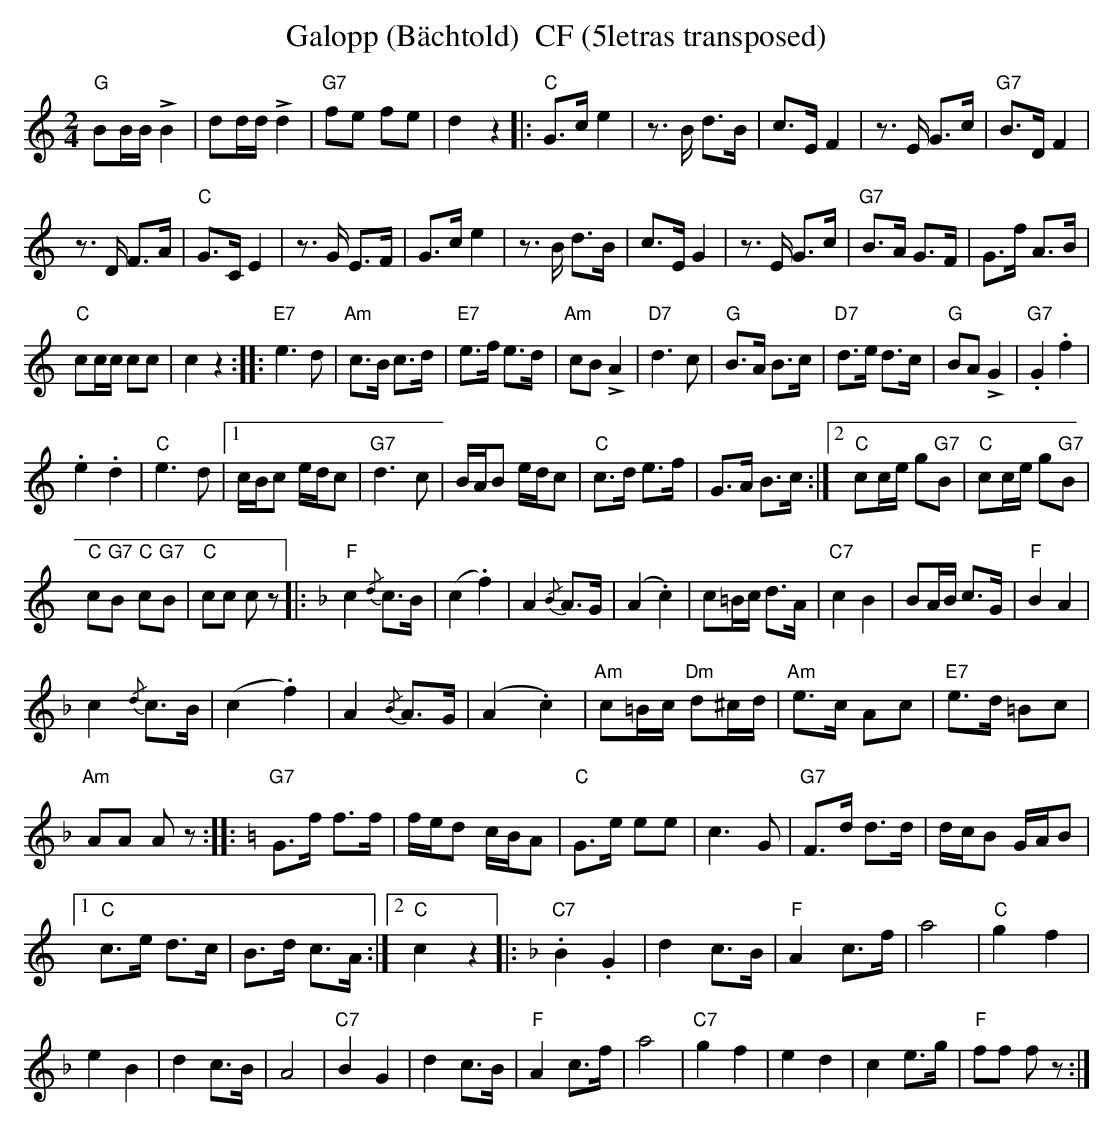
X:1
T:Galopp (B\"achtold)  CF (5letras transposed)
M:2/4
L:1/8
K:C transpose=3 %%MIDI gchordon
"G"BB/2B/2 !>!B2 | dd/2d/2 !>!d2 | "G7"fe fe | d2z2 |: "C"G>ce2 | z>B d>B | c>EF2 | z>E G>c | "G7"B>DF2 |
z>D F>A | "C"G>CE2 | z>G E>F | G>ce2 | z>B d>B | c>EG2 | z>E G>c | "G7"B>A G>F | G>f A>B |
"C"cc/2c/2 cc | c2z2 :: "E7"e3d | "Am"c>B c>d | "E7"e>f e>d | "Am"cB!>!A2 | "D7"d3c | "G"B>A B>c | "D7"d>e d>c | \
"G"BA !>!G2 | "G7".G2.f2 |
.e2.d2 | "C"e3d |1 c/2B/2c e/2d/2c | "G7"d3c | B/2A/2B e/2d/2c |"C"c>d e>f | G>A B>c :|2 \
"C"cc/2e/2 g"G7"B | "C"cc/2e/2 g"G7"B |
"C"c"G7"B "C"c"G7"B | "C"cc cz [K:F] |: "F"c2 {/d} c>B | (c2.f2) | A2 {/B}A>G | (A2.c2) | c=B/2c/2 d>A | "C7"c2B2 | \
BA/2B/2 c>G | "F"B2A2 |
c2 {/d}c>B | (c2.f2) | A2 {/B}A>G | (A2.c2) | "Am"c=B/2c/2 "Dm"d^c/2d/2 | "Am"e>c Ac | "E7"e>d =Bc |
"Am"AA Az :: [K:C] \
"G7"G>f f>f | f/2e/2d c/2B/2A | "C"G>e ee | c3G | "G7"F>d d>d | d/2c/2B G/2A/2B |1
"C"c>e d>c | B>d c>A :|2 "C"c2z2 \
|: [K:F] "C7".B2.G2 | d2c>B | "F"A2c>f | a4 | "C"g2f2 |
e2B2 | d2c>B | A4 | \
"C7"B2G2 | d2c>B | "F"A2c>f | a4 | "C7"g2f2 | e2d2 | c2e>g | "F"ff fz :|
